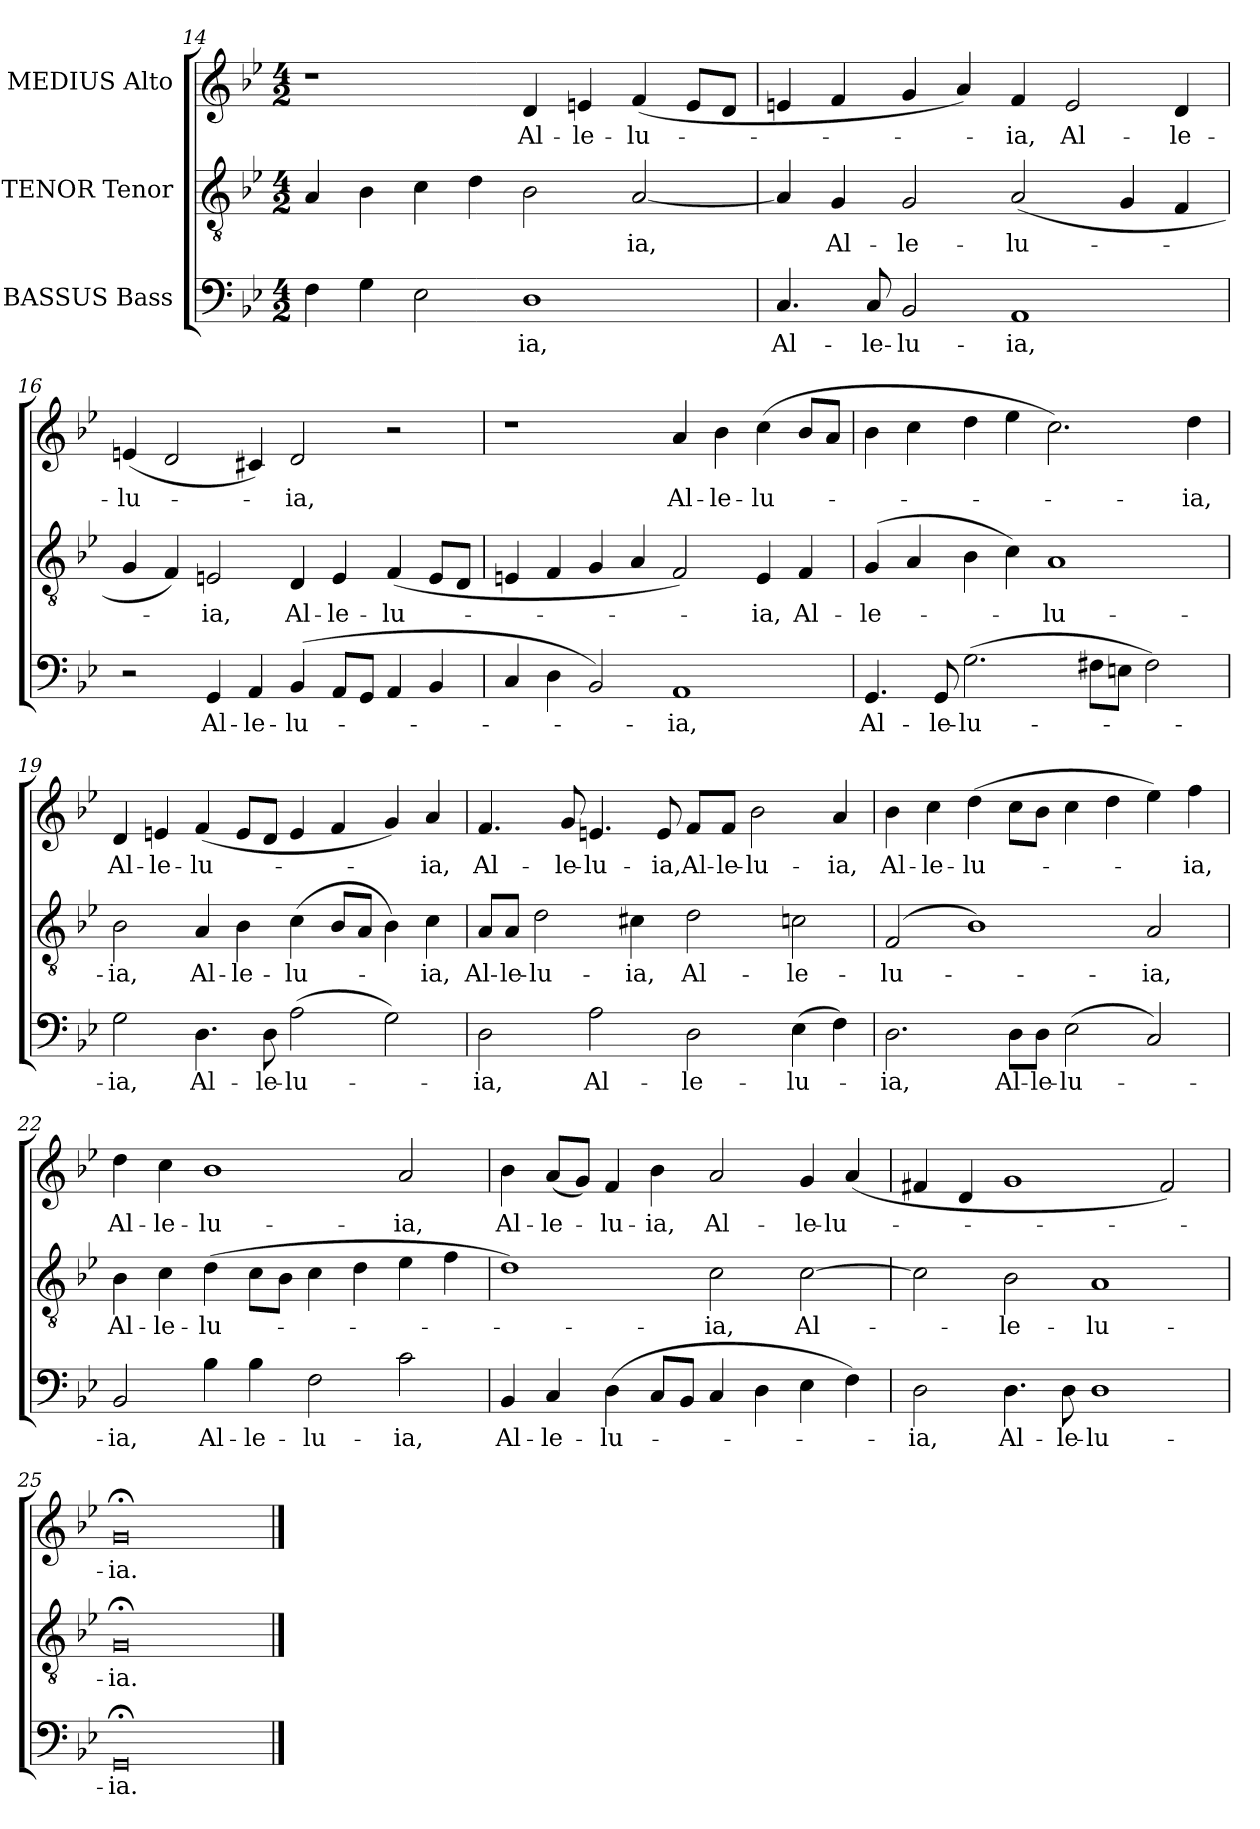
**kern	**text	**kern	**text	**kern	**text
*part3	*part3	*part2	*part2	*part1	*part1
*staff3	*staff3	*staff2	*staff2	*staff1	*staff1
*I"BASSUS Bass	*	*I"TENOR Tenor	*	*I"MEDIUS Alto	*
*clefF4	*	*clefGv2	*	*clefG2	*
*k[b-e-]	*	*k[b-e-]	*	*k[b-e-]	*
*g:	*	*g:	*	*g:	*
*M4/2	*	*M4/2	*	*M4/2	*
=14	=14	=14	=14	=14	=14
4F\	.	4A/	.	1r	.
4G\	.	4B-\	.	.	.
2E-\	.	4c\	.	.	.
.	.	4d\	.	.	.
!	!LO:LY:b	!	!	!	!LO:LY:b
1D	-ia,	2B-\	.	4d/	Al-
!	!	!	!	!	!LO:LY:b
.	.	.	.	4en/	-le-
!	!	!	!LO:LY:b	!	!LO:LY:b
.	.	[2A/	-ia,	(<4f/	-lu-
.	.	.	.	8e/L	.
.	.	.	.	8d/J	.
=15	=15	=15	=15	=15	=15
!	!LO:LY:b	!	!	!	!
4.C/	Al-	4A/]	.	4en/	.
!	!	!	!LO:LY:b	!	!
.	.	4G/	Al-	4f/	.
!	!LO:LY:b	!	!	!	!
8C/	-le-	.	.	.	.
!	!LO:LY:b	!	!LO:LY:b	!	!
2BB-/	-lu-	2G/	-le-	4g/	.
.	.	.	.	4a/)	.
!	!LO:LY:b	!	!LO:LY:b	!	!LO:LY:b
1AA	-ia,	(<2A/	-lu-	4f/	-ia,
!	!	!	!	!	!LO:LY:b
.	.	.	.	2e/	Al-
.	.	4G/	.	.	.
!	!	!	!	!	!LO:LY:b
.	.	4F/	.	4d/	-le-
!!LO:LB:g=z
=16	=16	=16	=16	=16	=16
!	!	!	!	!	!LO:LY:b
2r	.	4G/	.	(<4en/	-lu-
.	.	4F/)	.	2d/	.
!	!LO:LY:b	!	!LO:LY:b	!	!
4GG/	Al-	2En/	-ia,	.	.
!	!LO:LY:b	!	!	!	!
4AA/	-le-	.	.	4c#X/)	.
!	!LO:LY:b	!	!LO:LY:b	!	!LO:LY:b
(>4BB-/	-lu-	4D/	Al-	2d/	-ia,
!	!	!	!LO:LY:b	!	!
8AA/L	.	4E/	-le-	.	.
8GG/J	.	.	.	.	.
!	!	!	!LO:LY:b	!	!
4AA/	.	(<4F/	-lu-	2r	.
4BB-/	.	8E/L	.	.	.
.	.	8D/J	.	.	.
=17	=17	=17	=17	=17	=17
4C/	.	4En/	.	1r	.
4D\	.	4F/	.	.	.
2BB-/)	.	4G/	.	.	.
.	.	4A/	.	.	.
!	!LO:LY:b	!	!	!	!LO:LY:b
1AA	-ia,	2F/)	.	4a/	Al-
!	!	!	!	!	!LO:LY:b
.	.	.	.	4b-\	-le-
!	!	!	!LO:LY:b	!	!LO:LY:b
.	.	4E/	-ia,	(>4cc\	-lu-
!	!	!	!LO:LY:b	!	!
.	.	4F/	Al-	8b-/L	.
.	.	.	.	8a/J	.
=18	=18	=18	=18	=18	=18
!	!LO:LY:b	!	!LO:LY:b	!	!
4.GG/	Al-	(>4G/	-le-	4b-\	.
.	.	4A/	.	4cc\	.
!	!LO:LY:b	!	!	!	!
8GG/	-le-	.	.	.	.
!	!LO:LY:b	!	!	!	!
(>2.G\	-lu-	4B-\	.	4dd\	.
.	.	4c\)	.	4ee-\	.
!	!	!	!LO:LY:b	!	!
.	.	1A	-lu-	2.cc\)	.
8F#X\L	.	.	.	.	.
8En\J	.	.	.	.	.
2F#\)	.	.	.	.	.
!	!	!	!	!	!LO:LY:b
.	.	.	.	4dd\	-ia,
!!LO:LB:g=z
=19	=19	=19	=19	=19	=19
!	!LO:LY:b	!	!LO:LY:b	!	!LO:LY:b
2G\	-ia,	2B-\	-ia,	4d/	Al-
!	!	!	!	!	!LO:LY:b
.	.	.	.	4en/	-le-
!	!LO:LY:b	!	!LO:LY:b	!	!LO:LY:b
4.D\	Al-	4A/	Al-	(<4f/	-lu-
!	!	!	!LO:LY:b	!	!
.	.	4B-\	-le-	8e/L	.
!	!LO:LY:b	!	!	!	!
8D\	-le-	.	.	8d/J	.
!	!LO:LY:b	!	!LO:LY:b	!	!
(>2A\	-lu-	(>4c\	-lu-	4e/	.
.	.	8B-/L	.	4f/	.
.	.	8A/J	.	.	.
2G\)	.	4B-\)	.	4g/)	.
!	!	!	!LO:LY:b	!	!LO:LY:b
.	.	4c\	-ia,	4a/	-ia,
=20	=20	=20	=20	=20	=20
!	!LO:LY:b	!	!LO:LY:b	!	!LO:LY:b
2D\	-ia,	8A/L	Al-	4.f/	Al-
!	!	!	!LO:LY:b	!	!
.	.	8A/J	-le-	.	.
!	!	!	!LO:LY:b	!	!
.	.	2d\	-lu-	.	.
!	!	!	!	!	!LO:LY:b
.	.	.	.	8g/	-le-
!	!LO:LY:b	!	!	!	!LO:LY:b
2A\	Al-	.	.	4.en/	-lu-
!	!	!	!LO:LY:b	!	!
.	.	4c#X\	-ia,	.	.
!	!	!	!	!	!LO:LY:b
.	.	.	.	8e/	-ia,
!	!LO:LY:b	!	!LO:LY:b	!	!LO:LY:b
2D\	-le-	2d\	Al-	8f/L	Al-
!	!	!	!	!	!LO:LY:b
.	.	.	.	8f/J	-le-
!	!	!	!	!	!LO:LY:b
.	.	.	.	2b-\	-lu-
!	!LO:LY:b	!	!LO:LY:b	!	!
(>4E-i\	-lu-	2cn\	-le-	.	.
!	!	!	!	!	!LO:LY:b
4F\)	.	.	.	4a/	-ia,
=21	=21	=21	=21	=21	=21
!	!LO:LY:b	!	!LO:LY:b	!	!LO:LY:b
2.D\	-ia,	(>2F/	-lu-	4b-\	Al-
!	!	!	!	!	!LO:LY:b
.	.	.	.	4cc\	-le-
!	!	!	!	!	!LO:LY:b
.	.	1B-)	.	(>4dd\	-lu-
!	!LO:LY:b	!	!	!	!
8D\L	Al-	.	.	8cc\L	.
!	!LO:LY:b	!	!	!	!
8D\J	-le-	.	.	8b-\J	.
!	!LO:LY:b	!	!	!	!
(>2E-\	-lu-	.	.	4cc\	.
.	.	.	.	4dd\	.
!	!	!	!LO:LY:b	!	!
2C/)	.	2A/	-ia,	4ee-\)	.
!	!	!	!	!	!LO:LY:b
.	.	.	.	4ff\	-ia,
!!LO:LB:g=z
=22	=22	=22	=22	=22	=22
!	!LO:LY:b	!	!LO:LY:b	!	!LO:LY:b
2BB-/	-ia,	4B-\	Al-	4dd\	Al-
!	!	!	!LO:LY:b	!	!LO:LY:b
.	.	4c\	-le-	4cc\	-le-
!	!LO:LY:b	!	!LO:LY:b	!	!LO:LY:b
4B-\	Al-	(>4d\	-lu-	1b-	-lu-
!	!LO:LY:b	!	!	!	!
4B-\	-le-	8c\L	.	.	.
.	.	8B-\J	.	.	.
!	!LO:LY:b	!	!	!	!
2F\	-lu-	4c\	.	.	.
.	.	4d\	.	.	.
!	!LO:LY:b	!	!	!	!LO:LY:b
2c\	-ia,	4e-\	.	2a/	-ia,
.	.	4f\	.	.	.
=23	=23	=23	=23	=23	=23
!	!LO:LY:b	!	!	!	!LO:LY:b
4BB-/	Al-	1d)	.	4b-\	Al-
!	!LO:LY:b	!	!	!	!LO:LY:b
4C/	-le-	.	.	(<8a/L	-le-
.	.	.	.	8g/J)	.
!	!LO:LY:b	!	!	!	!LO:LY:b
(>4D\	-lu-	.	.	4f/	-lu-
!	!	!	!	!	!LO:LY:b
8C/L	.	.	.	4b-\	-ia,
8BB-/J	.	.	.	.	.
!	!	!	!LO:LY:b	!	!LO:LY:b
4C/	.	2c\	-ia,	2a/	Al-
4D\	.	.	.	.	.
!	!	!	!LO:LY:b	!	!LO:LY:b
4E-\	.	[2c\	Al-	4g/	-le-
!	!	!	!	!	!LO:LY:b
4F\)	.	.	.	(<4a/	-lu-
=24	=24	=24	=24	=24	=24
!	!LO:LY:b	!	!	!	!
2D\	-ia,	2c\]	.	4f#X/	.
.	.	.	.	4d/	.
!	!LO:LY:b	!	!LO:LY:b	!	!
4.D\	Al-	2B-\	-le-	1g	.
!	!LO:LY:b	!	!	!	!
8D\	-le-	.	.	.	.
!	!LO:LY:b	!	!LO:LY:b	!	!
1D	-lu-	1A	-lu-	.	.
.	.	.	.	2f#/)	.
=25	=25	=25	=25	=25	=25
!	!LO:LY:b	!	!LO:LY:b	!	!LO:LY:b
0GG;<	-ia.	0G;<	-ia.	0g;<	-ia.
==	==	==	==	==	==
*-	*-	*-	*-	*-	*-
